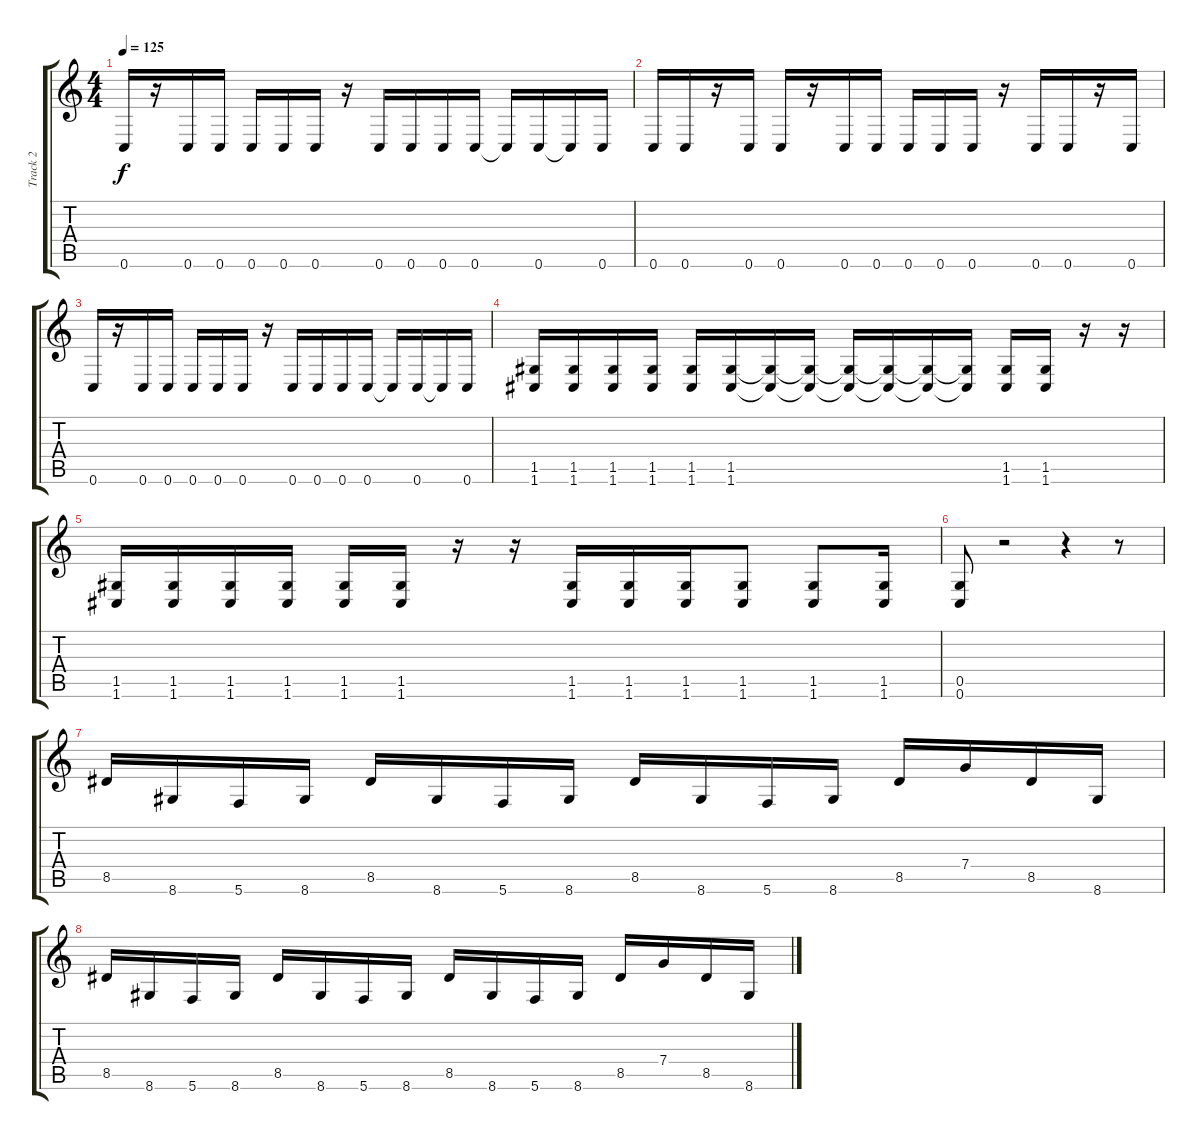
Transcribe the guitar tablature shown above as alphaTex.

\track ("Track 2" "Track 2") {instrument distortionguitar}
\staff {score tabs}
\tuning (D4 A3 F3 C3 G2 C2) {hide}
\ts (4 4)
\tempo 125
\clef g2
\ks c
0.6.16{dy f} r.16 0.6.16 0.6.16 0.6.16 0.6.16 0.6.16 r.16 0.6.16 0.6.16 0.6.16 0.6.16 0.6{t}.16 0.6.16 0.6{t}.16 0.6.16 |
0.6.16 0.6.16 r.16 0.6.16 0.6.16 r.16 0.6.16 0.6.16 0.6.16 0.6.16 0.6.16 r.16 0.6.16 0.6.16 r.16 0.6.16 |
0.6.16 r.16 0.6.16 0.6.16 0.6.16 0.6.16 0.6.16 r.16 0.6.16 0.6.16 0.6.16 0.6.16 0.6{t}.16 0.6.16 0.6{t}.16 0.6.16 |
(1.5 1.6).16 (1.5 1.6).16 (1.5 1.6).16 (1.5 1.6).16 (1.5 1.6).16 (1.5 1.6).16 (1.5{t} 1.6{t}).16 (1.5{t} 1.6{t}).16 (1.5{t} 1.6{t}).16 (1.5{t} 1.6{t}).16 (1.5{t} 1.6{t}).16 (1.5{t} 1.6{t}).16 (1.5 1.6).16 (1.5 1.6).16 r.16 r.16 |
(1.5 1.6).16 (1.5 1.6).16 (1.5 1.6).16 (1.5 1.6).16 (1.5 1.6).16 (1.5 1.6).16 r.16 r.16 (1.5 1.6).16 (1.5 1.6).16 (1.5 1.6).16 (1.5 1.6).8 (1.5 1.6).8 (1.5 1.6).16 |
(0.5 0.6).8 r.2 r.4 r.8 |
8.5.16 8.6.16 5.6.16 8.6.16 8.5.16 8.6.16 5.6.16 8.6.16 8.5.16 8.6.16 5.6.16 8.6.16 8.5.16 7.4.16 8.5.16 8.6.16 |
8.5.16 8.6.16 5.6.16 8.6.16 8.5.16 8.6.16 5.6.16 8.6.16 8.5.16 8.6.16 5.6.16 8.6.16 8.5.16 7.4.16 8.5.16 8.6.16
